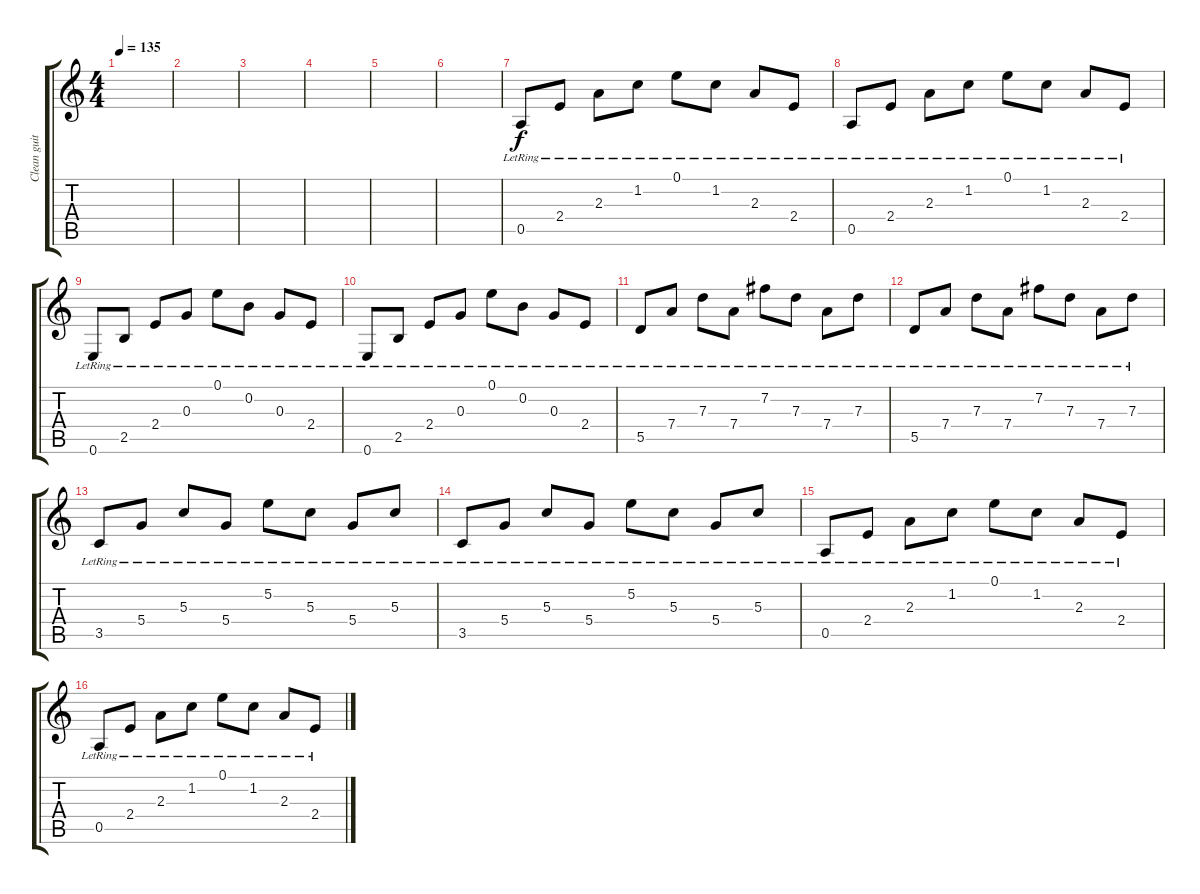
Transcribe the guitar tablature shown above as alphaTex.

\track ("Clean guitar" "Clean guit") {instrument electricguitarjazz}
\staff {score tabs}
\tuning (E4 B3 G3 D3 A2 E2) {hide}
\ts (4 4)
\tempo 135
\clef g2
\ks c
|
|
|
|
|
|
0.5{lr}.8 2.4{lr}.8 2.3{lr}.8 1.2{lr}.8 0.1{lr}.8 1.2{lr}.8 2.3{lr}.8 2.4{lr}.8 |
0.5{lr}.8 2.4{lr}.8 2.3{lr}.8 1.2{lr}.8 0.1{lr}.8 1.2{lr}.8 2.3{lr}.8 2.4{lr}.8 |
0.6{lr}.8 2.5{lr}.8 2.4{lr}.8 0.3{lr}.8 0.1{lr}.8 0.2{lr}.8 0.3{lr}.8 2.4{lr}.8 |
0.6{lr}.8 2.5{lr}.8 2.4{lr}.8 0.3{lr}.8 0.1{lr}.8 0.2{lr}.8 0.3{lr}.8 2.4{lr}.8 |
5.5{lr}.8 7.4{lr}.8 7.3{lr}.8 7.4{lr}.8 7.2{lr}.8 7.3{lr}.8 7.4{lr}.8 7.3{lr}.8 |
5.5{lr}.8 7.4{lr}.8 7.3{lr}.8 7.4{lr}.8 7.2{lr}.8 7.3{lr}.8 7.4{lr}.8 7.3{lr}.8 |
3.5{lr}.8 5.4{lr}.8 5.3{lr}.8 5.4{lr}.8 5.2{lr}.8 5.3{lr}.8 5.4{lr}.8 5.3{lr}.8 |
3.5{lr}.8 5.4{lr}.8 5.3{lr}.8 5.4{lr}.8 5.2{lr}.8 5.3{lr}.8 5.4{lr}.8 5.3{lr}.8 |
0.5{lr}.8 2.4{lr}.8 2.3{lr}.8 1.2{lr}.8 0.1{lr}.8 1.2{lr}.8 2.3{lr}.8 2.4{lr}.8 |
0.5{lr}.8 2.4{lr}.8 2.3{lr}.8 1.2{lr}.8 0.1{lr}.8 1.2{lr}.8 2.3{lr}.8 2.4{lr}.8
